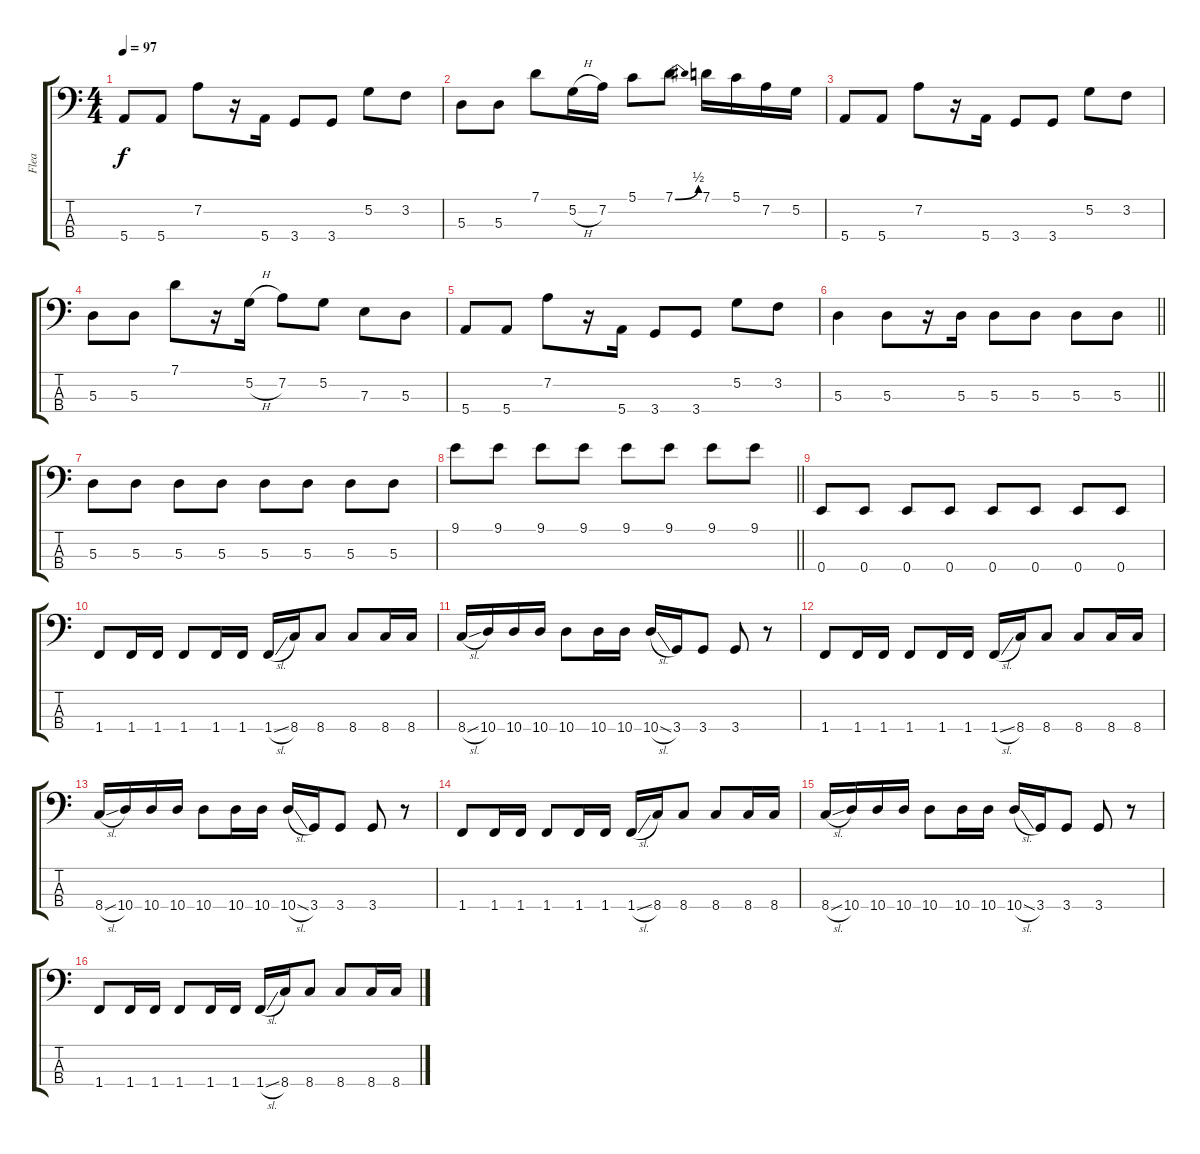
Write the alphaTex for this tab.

\track ("Flea" "Flea") {instrument electricbassfinger}
\staff {score tabs}
\tuning (G2 D2 A1 E1) {hide}
\ts (4 4)
\tempo 97
\clef f4
\ks c
5.4.8{dy f} 5.4.8 7.2.8 r.16 5.4.16 3.4.8 3.4.8 5.2.8 3.2.8 |
5.3.8 5.3.8 7.1.8 5.2{h}.16 7.2.16 5.1.8 7.1{be (bend 0 0 60 2)}.8 7.1.16 5.1.16 7.2.16 5.2.16 |
5.4.8 5.4.8 7.2.8 r.16 5.4.16 3.4.8 3.4.8 5.2.8 3.2.8 |
5.3.8 5.3.8 7.1.8 r.16 5.2{h}.16 7.2.8 5.2.8 7.3.8 5.3.8 |
5.4.8 5.4.8 7.2.8 r.16 5.4.16 3.4.8 3.4.8 5.2.8 3.2.8 |
\barLineRight lightlight
5.3.4 5.3.8 r.16 5.3.16 5.3.8 5.3.8 5.3.8 5.3.8 |
5.3.8 5.3.8 5.3.8 5.3.8 5.3.8 5.3.8 5.3.8 5.3.8 |
\barLineRight lightlight
9.1.8 9.1.8 9.1.8 9.1.8 9.1.8 9.1.8 9.1.8 9.1.8 |
0.4.8 0.4.8 0.4.8 0.4.8 0.4.8 0.4.8 0.4.8 0.4.8 |
1.4.8{volume 11} 1.4.16 1.4.16 1.4.8 1.4.16 1.4.16 1.4{sl}.16 8.4.16 8.4.8 8.4.8 8.4.16 8.4.16 |
8.4{sl}.16 10.4.16 10.4.16 10.4.16 10.4.8 10.4.16 10.4.16 10.4{sl}.16 3.4.16 3.4.8 3.4.8 r.8 |
1.4.8 1.4.16 1.4.16 1.4.8 1.4.16 1.4.16 1.4{sl}.16 8.4.16 8.4.8 8.4.8 8.4.16 8.4.16 |
8.4{sl}.16 10.4.16 10.4.16 10.4.16 10.4.8 10.4.16 10.4.16 10.4{sl}.16 3.4.16 3.4.8 3.4.8 r.8 |
1.4.8 1.4.16 1.4.16 1.4.8 1.4.16 1.4.16 1.4{sl}.16 8.4.16 8.4.8 8.4.8 8.4.16 8.4.16 |
8.4{sl}.16 10.4.16 10.4.16 10.4.16 10.4.8 10.4.16 10.4.16 10.4{sl}.16 3.4.16 3.4.8 3.4.8 r.8 |
1.4.8 1.4.16 1.4.16 1.4.8 1.4.16 1.4.16 1.4{sl}.16 8.4.16 8.4.8 8.4.8 8.4.16 8.4.16
